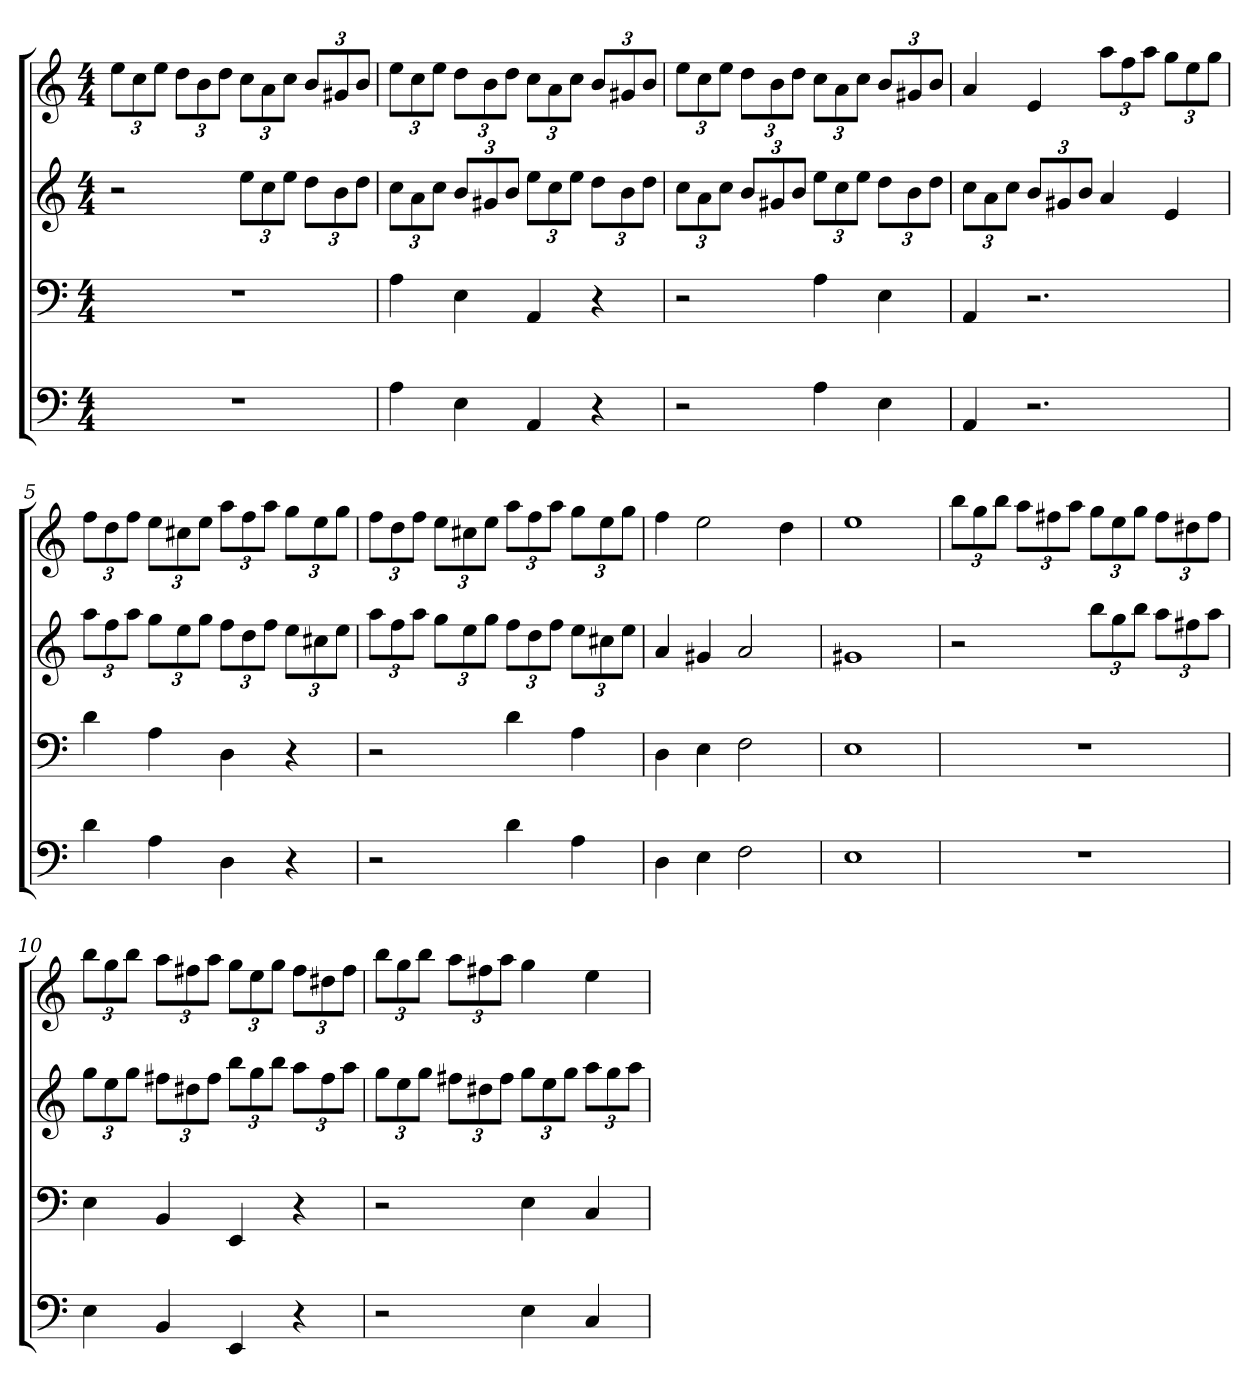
**kern	**kern	**kern	**kern
*part4	*part3	*part2	*part1
*staff4	*staff3	*staff2	*staff1
*k[]	*k[]	*k[]	*k[]
*a:	*a:	*a:	*a:
*M4/4	*M4/4	*M4/4	*M4/4
=1	=1	=1	=1
1r	1r	2r	12eeL
.	.	.	12cc
.	.	.	12eeJ
.	.	.	12ddL
.	.	.	12b
.	.	.	12ddJ
.	.	12eeL	12ccL
.	.	12cc	12a
.	.	12eeJ	12ccJ
.	.	12ddL	12bL
.	.	12b	12g#X
.	.	12ddJ	12bJ
=2	=2	=2	=2
4A	4A	12ccL	12eeL
.	.	12a	12cc
.	.	12ccJ	12eeJ
4E	4E	12bL	12ddL
.	.	12g#X	12b
.	.	12bJ	12ddJ
4AA	4AA	12eeL	12ccL
.	.	12cc	12a
.	.	12eeJ	12ccJ
4r	4r	12ddL	12bL
.	.	12b	12g#X
.	.	12ddJ	12bJ
=3	=3	=3	=3
2r	2r	12ccL	12eeL
.	.	12a	12cc
.	.	12ccJ	12eeJ
.	.	12bL	12ddL
.	.	12g#X	12b
.	.	12bJ	12ddJ
4A	4A	12eeL	12ccL
.	.	12cc	12a
.	.	12eeJ	12ccJ
4E	4E	12ddL	12bL
.	.	12b	12g#X
.	.	12ddJ	12bJ
=4	=4	=4	=4
4AA	4AA	12ccL	4a
.	.	12a	.
.	.	12ccJ	.
2.r	2.r	12bL	4e
.	.	12g#X	.
.	.	12bJ	.
.	.	4a	12aaL
.	.	.	12ff
.	.	.	12aaJ
.	.	4e	12ggL
.	.	.	12ee
.	.	.	12ggJ
=5	=5	=5	=5
4d	4d	12aaL	12ffL
.	.	12ff	12dd
.	.	12aaJ	12ffJ
4A	4A	12ggL	12eeL
.	.	12ee	12cc#X
.	.	12ggJ	12eeJ
4D	4D	12ffL	12aaL
.	.	12dd	12ff
.	.	12ffJ	12aaJ
4r	4r	12eeL	12ggL
.	.	12cc#X	12ee
.	.	12eeJ	12ggJ
=6	=6	=6	=6
2r	2r	12aaL	12ffL
.	.	12ff	12dd
.	.	12aaJ	12ffJ
.	.	12ggL	12eeL
.	.	12ee	12cc#X
.	.	12ggJ	12eeJ
4d	4d	12ffL	12aaL
.	.	12dd	12ff
.	.	12ffJ	12aaJ
4A	4A	12eeL	12ggL
.	.	12cc#X	12ee
.	.	12eeJ	12ggJ
=7	=7	=7	=7
4D	4D	4a	4ff
4E	4E	4g#X	2ee
2F	2F	2a	.
.	.	.	4dd
=8	=8	=8	=8
1E	1E	1g#X	1ee
=9	=9	=9	=9
1r	1r	2r	12bbL
.	.	.	12gg
.	.	.	12bbJ
.	.	.	12aaL
.	.	.	12ff#X
.	.	.	12aaJ
.	.	12bbL	12ggL
.	.	12gg	12ee
.	.	12bbJ	12ggJ
.	.	12aaL	12ff#L
.	.	12ff#X	12dd#X
.	.	12aaJ	12ff#J
=10	=10	=10	=10
4E	4E	12ggL	12bbL
.	.	12ee	12gg
.	.	12ggJ	12bbJ
4BB	4BB	12ff#XL	12aaL
.	.	12dd#X	12ff#X
.	.	12ff#J	12aaJ
4EE	4EE	12bbL	12ggL
.	.	12gg	12ee
.	.	12bbJ	12ggJ
4r	4r	12aaL	12ff#L
.	.	12ff#	12dd#X
.	.	12aaJ	12ff#J
=11	=11	=11	=11
2r	2r	12ggL	12bbL
.	.	12ee	12gg
.	.	12ggJ	12bbJ
.	.	12ff#XL	12aaL
.	.	12dd#X	12ff#X
.	.	12ff#J	12aaJ
4E	4E	12ggL	4gg
.	.	12ee	.
.	.	12ggJ	.
4C	4C	12aaL	4ee
.	.	12gg	.
.	.	12aaJ	.
=	=	=	=
*-	*-	*-	*-
